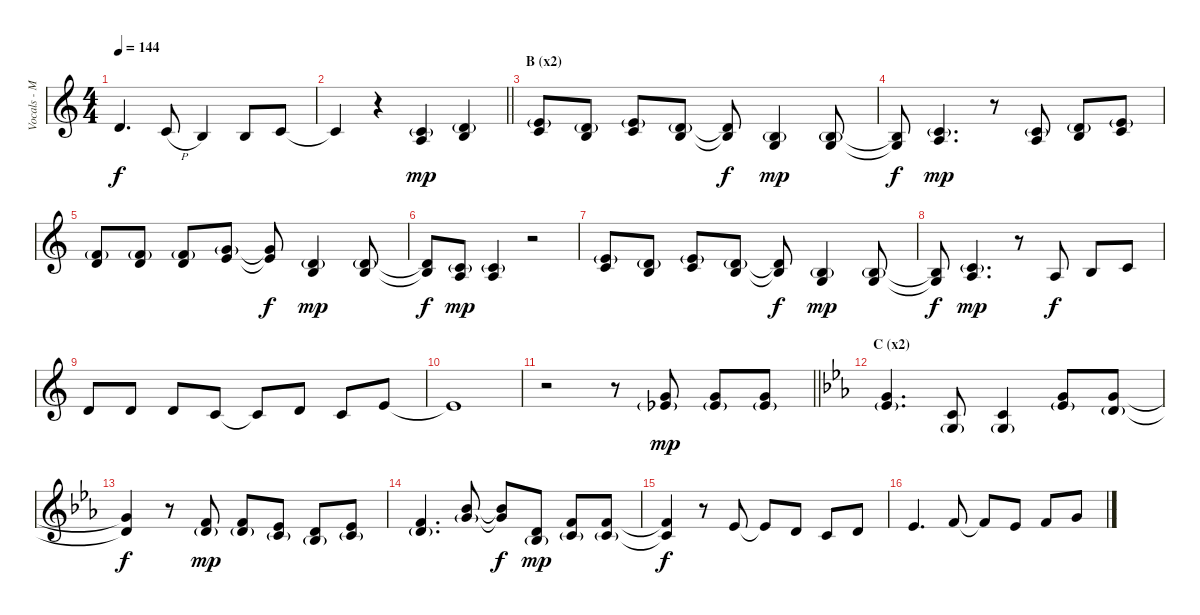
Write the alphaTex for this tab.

\track ("Vocals - Mao" "Vocals - M") {instrument lead6voice}
\staff {score}
\tuning (E4 B3 G3 D3 A2 E2) {hide}
\ts (4 4)
\tempo 144
\clef g2
\ks c
3.2.4{d dy f} 1.2{h}.8 0.2.4 0.2.8 1.2.8 |
\barLineRight lightlight
1.2{t}.4 r.4 (1.2{g} 2.3).4{dy mp} (3.2{g} 4.3).4 |
\section ("" "B (x2)")
(0.1{g} 1.2).8 (3.2{g} 4.3).8 (0.1{g} 1.2).8 (3.2{g} 4.3).8 (3.2{t} 4.3{t}).8{dy f} (0.2{g} 0.3).4{dy mp} (0.2{g} 0.3).8 |
(0.2{t} 0.3{t}).8{dy f} (1.2{g} 2.3).4{d dy mp} r.8 (1.2{g} 2.3).8 (3.2{g} 4.3).8 (0.1{g} 1.2).8 |
(1.1{g} 3.2).8 (1.1{g} 3.2).8 (1.1{g} 3.2).8 (3.1{g} 5.2).8 (3.1{t} 5.2{t}).8{dy f} (3.2{g} 4.3).4{dy mp} (3.2{g} 4.3).8 |
(3.2{t} 4.3{t}).8{dy f} (1.2{g} 2.3).8{dy mp} (1.2{g} 2.3).4 r.2 |
(0.1{g} 1.2).8 (3.2{g} 4.3).8 (0.1{g} 1.2).8 (3.2{g} 4.3).8 (3.2{t} 4.3{t}).8{dy f} (0.2{g} 0.3).4{dy mp} (0.2{g} 0.3).8 |
(0.2{t} 0.3{t}).8{dy f} (1.2{g} 2.3).4{d dy mp} r.8 2.3.8{dy f} 0.2.8 1.2.8 |
3.2.8 3.2.8 3.2.8 1.2.8 1.2{t}.8 3.2.8 1.2.8 0.1.8 |
0.1{t}.1 |
\barLineRight lightlight
r.2 r.8 (3.1 4.2{g acc b}).8{dy mp} (3.1 4.2{g acc b}).8 (3.1 4.2{g acc b}).8 |
\section ("" "C (x2)")
\ks eb
(3.1 4.2{g}).4{d} (1.2 0.3{g}).8 (1.2 0.3{g}).4 (3.1 4.2{g}).8 (3.1 3.2{g}).8 |
(3.1{t} 3.2{t}).4{dy f} r.8 (1.1 3.2{g}).8{dy mp} (1.1 3.2{g}).8 (4.2 5.3{g}).8 (3.2 3.3{g}).8 (4.2 5.3{g}).8 |
(1.1 3.2{g}).4{d} (6.1 8.2{g}).8 (6.1{t} 8.2{t}).8{dy f} (3.2 3.3{g}).8{dy mp} (1.1 1.2{g}).8 (1.1 1.2{g}).8 |
(1.1{t} 1.2{t}).4{dy f} r.8 4.2.8 4.2{t}.8 3.2.8 1.2.8 3.2.8 |
4.2.4{d} 1.1.8 1.1{t}.8 4.2.8 1.1.8 3.1.8
